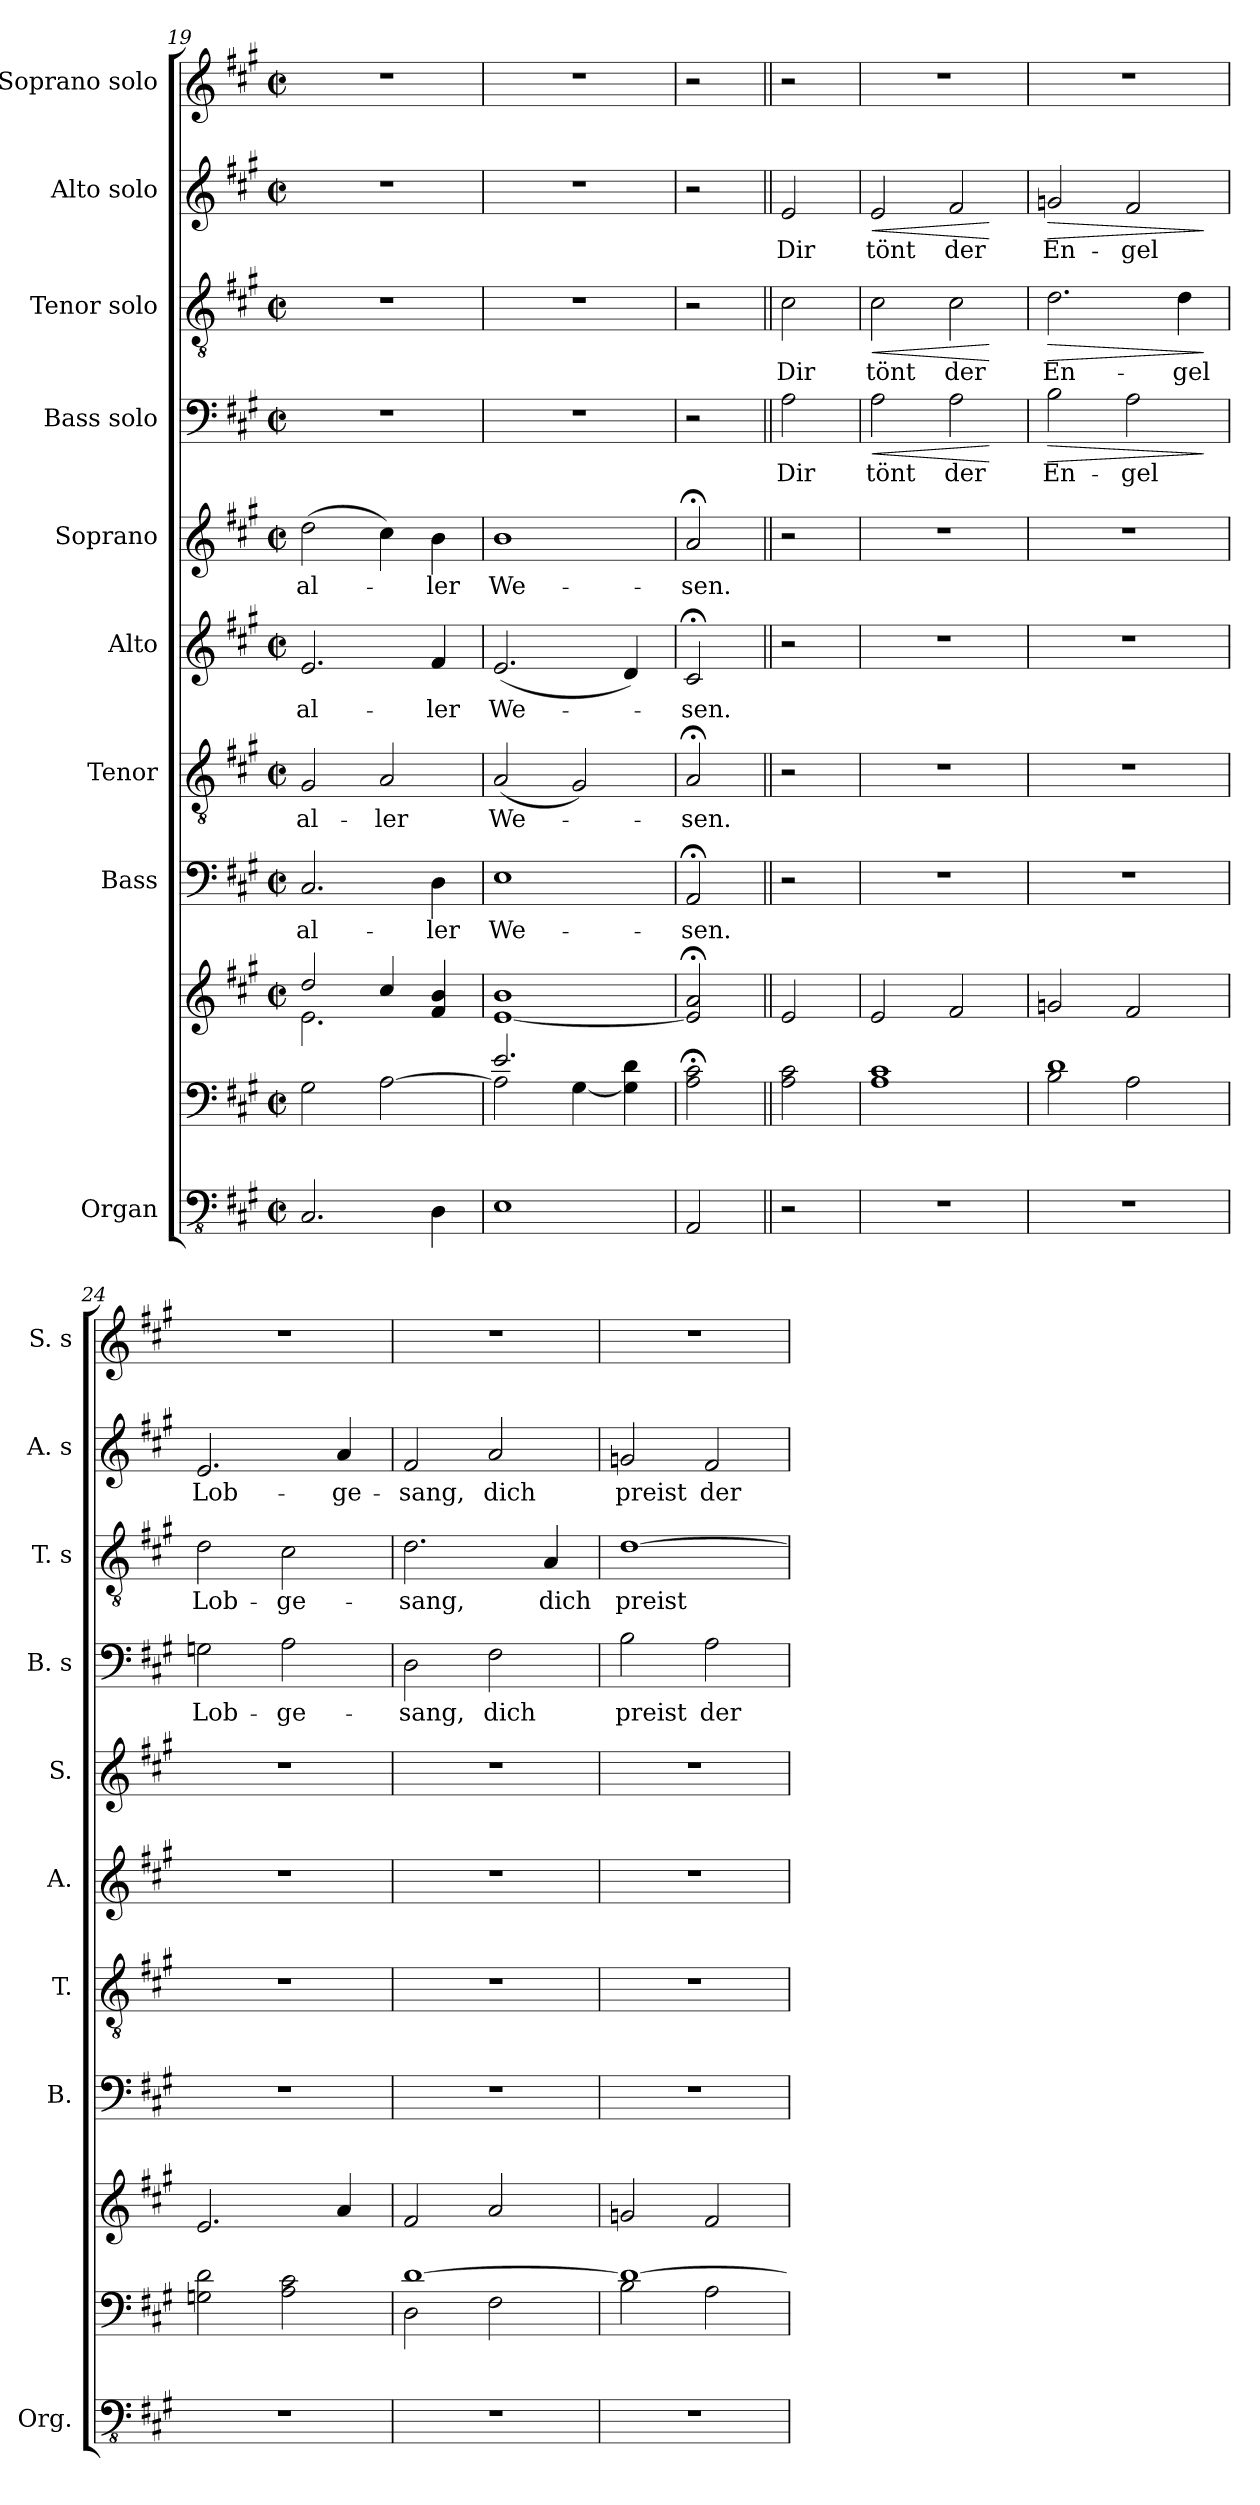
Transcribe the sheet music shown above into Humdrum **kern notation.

**kern	**kern	**kern	**kern	**text	**kern	**text	**kern	**text	**kern	**text	**kern	**text	**dynam	**kern	**text	**dynam	**kern	**text	**dynam	**kern
*part9	*part9	*part9	*part8	*part8	*part7	*part7	*part6	*part6	*part5	*part5	*part4	*part4	*part4	*part3	*part3	*part3	*part2	*part2	*part2	*part1
*staff11	*staff10	*staff9	*staff8	*staff8	*staff7	*staff7	*staff6	*staff6	*staff5	*staff5	*staff4	*staff4	*staff4	*staff3	*staff3	*staff3	*staff2	*staff2	*staff2	*staff1
*I"Organ	*	*	*I"Bass	*	*I"Tenor	*	*I"Alto	*	*I"Soprano	*	*I"Bass solo	*	*	*I"Tenor solo	*	*	*I"Alto solo	*	*	*I"Soprano solo
*I'Org.	*	*	*I'B.	*	*I'T.	*	*I'A.	*	*I'S.	*	*I'B. s	*	*	*I'T. s	*	*	*I'A. s	*	*	*I'S. s
*clefFv4	*clefF4	*clefG2	*clefF4	*	*clefGv2	*	*clefG2	*	*clefG2	*	*clefF4	*	*	*clefGv2	*	*	*clefG2	*	*	*clefG2
*k[f#c#g#]	*k[f#c#g#]	*k[f#c#g#]	*k[f#c#g#]	*	*k[f#c#g#]	*	*k[f#c#g#]	*	*k[f#c#g#]	*	*k[f#c#g#]	*	*	*k[f#c#g#]	*	*	*k[f#c#g#]	*	*	*k[f#c#g#]
*M2/2	*M2/2	*M2/2	*M2/2	*	*M2/2	*	*M2/2	*	*M2/2	*	*M2/2	*	*	*M2/2	*	*	*M2/2	*	*	*M2/2
*met(c|)	*met(c|)	*met(c|)	*met(c|)	*	*met(c|)	*	*met(c|)	*	*met(c|)	*	*met(c|)	*	*	*met(c|)	*	*	*met(c|)	*	*	*met(c|)
=19	=19	=19	=19	=19	=19	=19	=19	=19	=19	=19	=19	=19	=19	=19	=19	=19	=19	=19	=19	=19
*	*	*^	*	*	*	*	*	*	*	*	*	*	*	*	*	*	*	*	*	*
!	!	!	!	!	!LO:LY:b	!	!LO:LY:b	!	!LO:LY:b	!	!LO:LY:b	!	!	!	!	!	!	!	!	!	!
2.CC#/	2G#\	2.e\	2dd/	2.C#/	al-	2G#/	al-	2.e/	al-	(>2dd\	al-	1r	.	.	1r	.	.	1r	.	.	1r
!	!	!	!	!	!	!	!LO:LY:b	!	!	!	!	!	!	!	!	!	!	!	!	!	!
.	[2A\	.	4cc#/	.	.	2A/	-ler	.	.	4cc#\)	.	.	.	.	.	.	.	.	.	.	.
!	!	!	!	!	!LO:LY:b	!	!	!	!LO:LY:b	!	!LO:LY:b	!	!	!	!	!	!	!	!	!	!
4DD\	.	4f#/ 4b/	4ryy	4D\	-ler	.	.	4f#/	-ler	4b\	-ler	.	.	.	.	.	.	.	.	.	.
*	*	*v	*v	*	*	*	*	*	*	*	*	*	*	*	*	*	*	*	*	*	*
=20	=20	=20	=20	=20	=20	=20	=20	=20	=20	=20	=20	=20	=20	=20	=20	=20	=20	=20	=20	=20
*	*	*	*	*	*	*	*	*	*	*	*	*	*	*	*	*	*	*	*	*MM90
*	*^	*^	*	*	*	*	*	*	*	*	*	*	*	*	*	*	*	*	*	*
!	!	!	!	!	!	!LO:LY:b	!	!LO:LY:b	!	!LO:LY:b	!	!LO:LY:b	!	!	!	!	!	!	!	!	!	!
*	*	*	*v	*v	*	*	*	*	*	*	*	*	*	*	*	*	*	*	*	*	*	*
1EE	2.e/	2A\]	[1e 1b	1E	We-	(<2A/	We-	(<2.e/	We-	1b	We-	1r	.	.	1r	.	.	1r	.	.	1r
.	.	[4G#\	.	.	.	2G#/)	.	.	.	.	.	.	.	.	.	.	.	.	.	.	.
.	4G#\] 4d\	4ryy	.	.	.	.	.	4d/)	.	.	.	.	.	.	.	.	.	.	.	.	.
=21	=21	=21	=21	=21	=21	=21	=21	=21	=21	=21	=21	=21	=21	=21	=21	=21	=21	=21	=21	=21	=21
!	!	!	!	!	!LO:LY:b	!	!LO:LY:b	!	!LO:LY:b	!	!LO:LY:b	!	!	!	!	!	!	!	!	!	!
*	*v	*v	*	*	*	*	*	*	*	*	*	*	*	*	*	*	*	*	*	*	*
2AAA/	2A\;< 2c#\;<	2e/];< 2a/;<	2AA;</	-sen.	2A;</	-sen.	2c#;</	-sen.	2a;</	-sen.	2r	.	.	2r	.	.	2r	.	.	2r
!!LO:LB:g=z
=21X1||	=21X1||	=21X1||	=21X1||	=21X1||	=21X1||	=21X1||	=21X1||	=21X1||	=21X1||	=21X1||	=21X1||	=21X1||	=21X1||	=21X1||	=21X1||	=21X1||	=21X1||	=21X1||	=21X1||	=21X1||
*	*	*	*	*	*	*	*	*	*	*	*	*	*	*	*	*	*	*	*	*MM178
!	!	!	!	!	!	!	!	!	!	!	!	!LO:LY:b	!	!	!LO:LY:b	!	!	!LO:LY:b	!	!
2r	2A\ 2c#\	2e/	2r	.	2r	.	2r	.	2r	.	2A\	Dir	.	2c#\	Dir	.	2e/	Dir	.	2r
=22	=22	=22	=22	=22	=22	=22	=22	=22	=22	=22	=22	=22	=22	=22	=22	=22	=22	=22	=22	=22
!	!	!	!	!	!	!	!	!	!	!	!	!LO:LY:b	!LO:HP:b	!	!LO:LY:b	!LO:HP:b	!	!LO:LY:b	!LO:HP:b	!
1r	1A 1c#	2e/	1r	.	1r	.	1r	.	1r	.	2A\	tönt	<	2c#\	tönt	<	2e/	tönt	<	1r
!	!	!	!	!	!	!	!	!	!	!	!	!LO:LY:b	!	!	!LO:LY:b	!	!	!LO:LY:b	!	!
.	.	2f#/	.	.	.	.	.	.	.	.	2A\	der	.	2c#\	der	.	2f#/	der	.	.
.	.	.	.	.	.	.	.	.	.	.	.	.	[	.	.	[	.	.	[	.
=23	=23	=23	=23	=23	=23	=23	=23	=23	=23	=23	=23	=23	=23	=23	=23	=23	=23	=23	=23	=23
*	*^	*	*	*	*	*	*	*	*	*	*	*	*	*	*	*	*	*	*	*
!	!	!	!	!	!	!	!	!	!	!	!	!	!LO:LY:b	!LO:HP:b	!	!LO:LY:b	!LO:HP:b	!	!LO:LY:b	!LO:HP:b	!
1r	1d	2B\	2gn/	1r	.	1r	.	1r	.	1r	.	2B\	En-	>	2.d\	En-	>	2gn/	En-	>	1r
!	!	!	!	!	!	!	!	!	!	!	!	!	!LO:LY:b	!	!	!	!	!	!LO:LY:b	!	!
.	.	2A\	2f#/	.	.	.	.	.	.	.	.	2A\	-gel	.	.	.	.	2f#/	-gel	.	.
!	!	!	!	!	!	!	!	!	!	!	!	!	!	!	!	!LO:LY:b	!	!	!	!	!
.	.	.	.	.	.	.	.	.	.	.	.	.	.	.	4d\	-gel	.	.	.	.	.
*	*v	*v	*	*	*	*	*	*	*	*	*	*	*	*	*	*	*	*	*	*	*
.	.	.	.	.	.	.	.	.	.	.	.	.	]	.	.	]	.	.	]	.
=24	=24	=24	=24	=24	=24	=24	=24	=24	=24	=24	=24	=24	=24	=24	=24	=24	=24	=24	=24	=24
!	!	!	!	!	!	!	!	!	!	!	!	!LO:LY:b	!	!	!LO:LY:b	!	!	!LO:LY:b	!	!
1r	2Gn\ 2d\	2.e/	1r	.	1r	.	1r	.	1r	.	2Gn\	Lob-	.	2d\	Lob-	.	2.e/	Lob-	.	1r
!	!	!	!	!	!	!	!	!	!	!	!	!LO:LY:b	!	!	!LO:LY:b	!	!	!	!	!
.	2A\ 2c#\	.	.	.	.	.	.	.	.	.	2A\	-ge-	.	2c#\	-ge-	.	.	.	.	.
!	!	!	!	!	!	!	!	!	!	!	!	!	!	!	!	!	!	!LO:LY:b	!	!
.	.	4a/	.	.	.	.	.	.	.	.	.	.	.	.	.	.	4a/	-ge-	.	.
=25	=25	=25	=25	=25	=25	=25	=25	=25	=25	=25	=25	=25	=25	=25	=25	=25	=25	=25	=25	=25
*	*^	*	*	*	*	*	*	*	*	*	*	*	*	*	*	*	*	*	*	*
!	!	!	!	!	!	!	!	!	!	!	!	!	!LO:LY:b	!	!	!LO:LY:b	!	!	!LO:LY:b	!	!
1r	[1d	2D\	2f#/	1r	.	1r	.	1r	.	1r	.	2D\	-sang,	.	2.d\	-sang,	.	2f#/	-sang,	.	1r
!	!	!	!	!	!	!	!	!	!	!	!	!	!LO:LY:b	!	!	!	!	!	!LO:LY:b	!	!
.	.	2F#\	2a/	.	.	.	.	.	.	.	.	2F#\	dich	.	.	.	.	2a/	dich	.	.
!	!	!	!	!	!	!	!	!	!	!	!	!	!	!	!	!LO:LY:b	!	!	!	!	!
.	.	.	.	.	.	.	.	.	.	.	.	.	.	.	4A/	dich	.	.	.	.	.
=26	=26	=26	=26	=26	=26	=26	=26	=26	=26	=26	=26	=26	=26	=26	=26	=26	=26	=26	=26	=26	=26
!	!	!	!	!	!	!	!	!	!	!	!	!	!LO:LY:b	!	!	!LO:LY:b	!	!	!LO:LY:b	!	!
1r	1d_	2B\	2gn/	1r	.	1r	.	1r	.	1r	.	2B\	preist	.	[1d	preist	.	2gn/	preist	.	1r
!	!	!	!	!	!	!	!	!	!	!	!	!	!LO:LY:b	!	!	!	!	!	!LO:LY:b	!	!
.	.	2A\	2f#/	.	.	.	.	.	.	.	.	2A\	der	.	.	.	.	2f#/	der	.	.
*	*v	*v	*	*	*	*	*	*	*	*	*	*	*	*	*	*	*	*	*	*	*
=	=	=	=	=	=	=	=	=	=	=	=	=	=	=	=	=	=	=	=	=
*-	*-	*-	*-	*-	*-	*-	*-	*-	*-	*-	*-	*-	*-	*-	*-	*-	*-	*-	*-	*-
